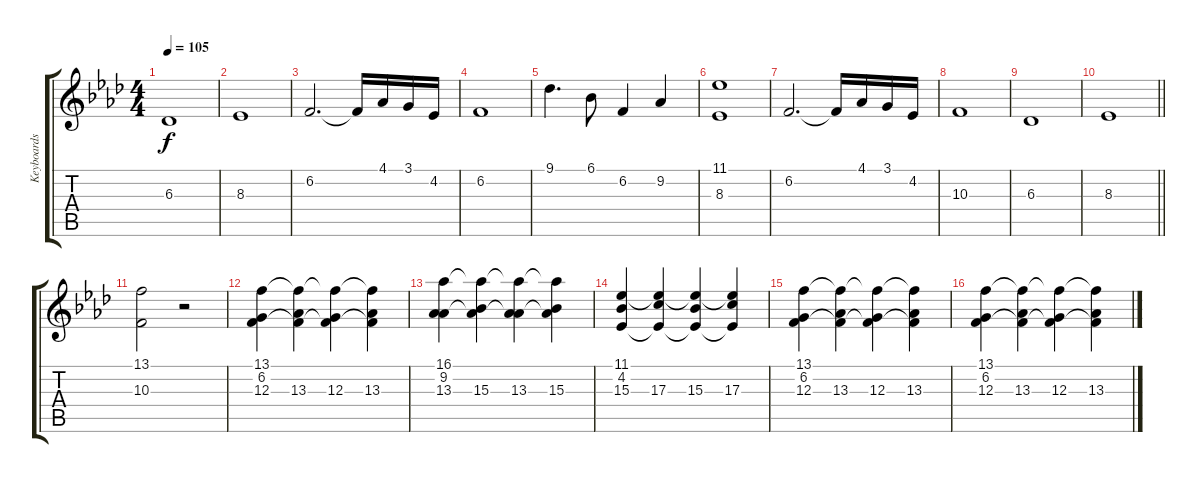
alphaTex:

\track ("Keyboards Lead" "Keyboards ") {instrument stringensemble1}
\staff {score tabs}
\tuning (E4 B3 G3 D3 A2 E2) {hide}
\ts (4 4)
\tempo 105
\clef g2
\ks fminor
6.3.1{dy f} |
8.3.1 |
6.2.2{d} 6.2{t}.16 4.1.16 3.1.16 4.2.16 |
6.2.1 |
9.1.4{d} 6.1.8 6.2.4 9.2.4 |
(11.1 8.3).1 |
6.2.2{d} 6.2{t}.16 4.1.16 3.1.16 4.2.16 |
10.3.1 |
6.3.1 |
\barLineRight lightlight
8.3.1 |
(13.1 10.3).2 r.2 |
(13.1 6.2 12.3).4 (13.1{t} 6.2{t} 13.3).4 (13.1{t} 6.2{t} 12.3).4 (13.1{t} 6.2{t} 13.3).4 |
(16.1 9.2 13.3).4 (16.1{t} 9.2{t} 15.3).4 (16.1{t} 9.2{t} 13.3).4 (16.1{t} 9.2{t} 15.3).4 |
(11.1 4.2 15.3).4 (11.1{t} 4.2{t} 17.3).4 (11.1{t} 4.2{t} 15.3).4 (11.1{t} 4.2{t} 17.3).4 |
(13.1 6.2 12.3).4 (13.1{t} 6.2{t} 13.3).4 (13.1{t} 6.2{t} 12.3).4 (13.1{t} 6.2{t} 13.3).4 |
(13.1 6.2 12.3).4 (13.1{t} 6.2{t} 13.3).4 (13.1{t} 6.2{t} 12.3).4 (13.1{t} 6.2{t} 13.3).4
